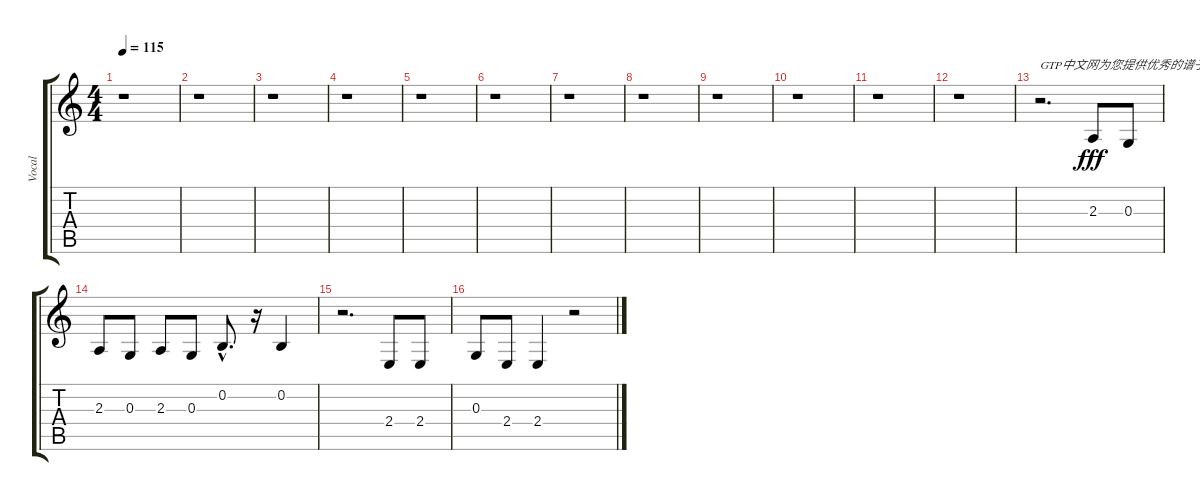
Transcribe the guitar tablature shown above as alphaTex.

\track ("Vocal" "Vocal") {instrument voiceoohs}
\staff {score tabs}
\tuning (E4 B3 G3 D3 A2 E2) {hide}
\ts (4 4)
\tempo 115
\clef g2
\ks c
r.1{dy fff instrument voiceoohs} |
r.1 |
r.1 |
r.1 |
r.1 |
r.1 |
r.1 |
r.1 |
r.1 |
r.1 |
r.1 |
r.1 |
r.2{d txt "GTP中文网为您提供优秀的谱子"} 2.3.8 0.3.8 |
2.3.8 0.3.8 2.3.8 0.3.8 0.2{hac}.8{d} r.16 0.2.4 |
r.2{d} 2.4.8 2.4.8 |
0.3.8 2.4.8 2.4.4 r.2
